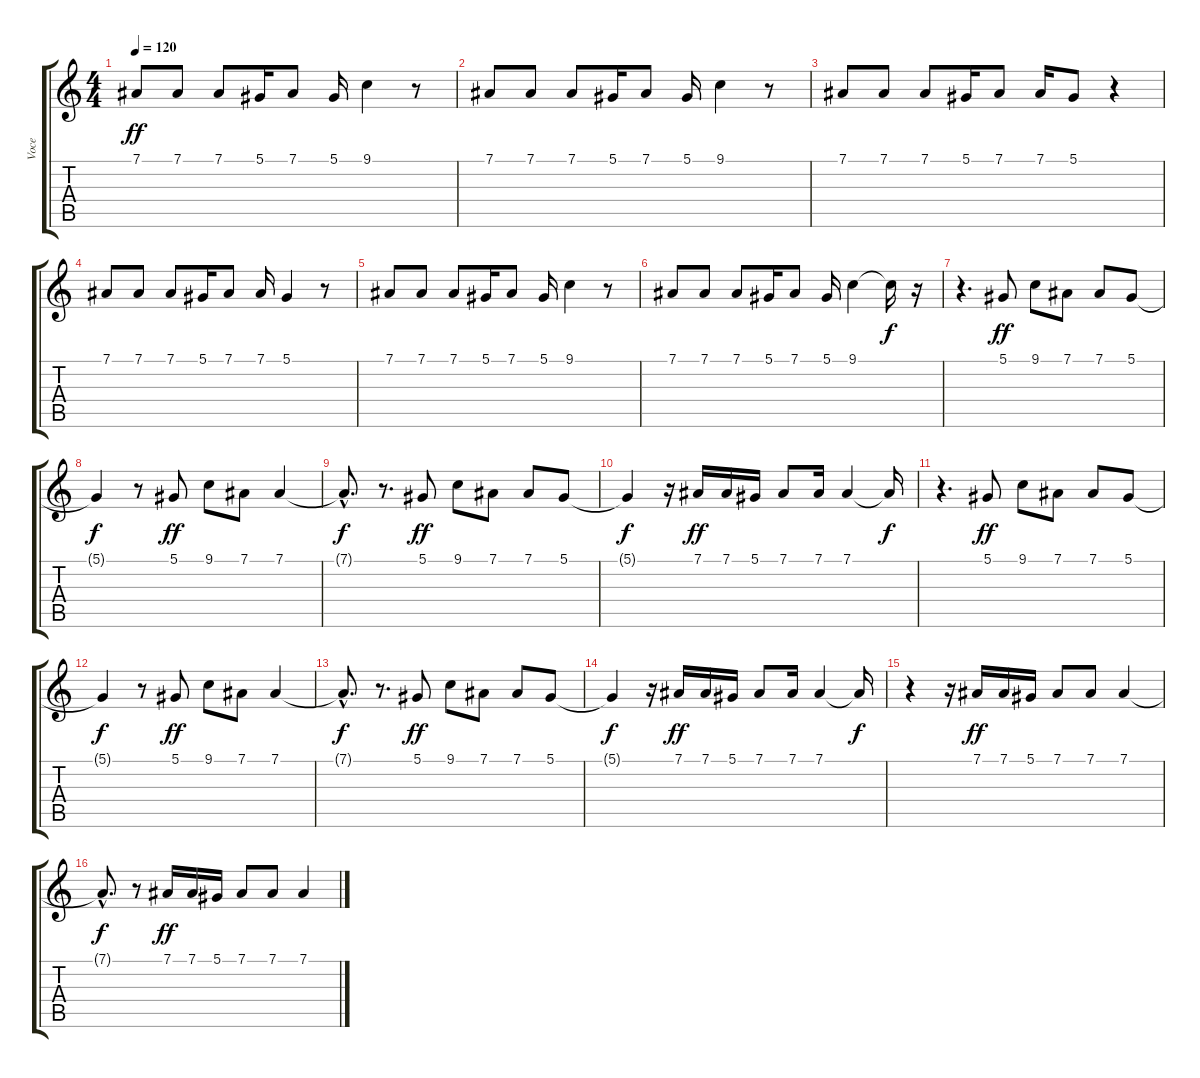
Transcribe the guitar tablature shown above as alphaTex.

\track ("Voce" "Voce") {instrument panflute}
\staff {score tabs}
\tuning (Eb4 Bb3 Gb3 Db3 Ab2 Eb2) {hide}
\ts (4 4)
\tempo 120
\clef g2
\ks c
7.1.8{dy ff} 7.1.8 7.1.8 5.1.16 7.1.8 5.1.16 9.1.4 r.8 |
7.1.8 7.1.8 7.1.8 5.1.16 7.1.8 5.1.16 9.1.4 r.8 |
7.1.8 7.1.8 7.1.8 5.1.16 7.1.8 7.1.16 5.1.8 r.4 |
7.1.8 7.1.8 7.1.8 5.1.16 7.1.8 7.1.16 5.1.4 r.8 |
7.1.8 7.1.8 7.1.8 5.1.16 7.1.8 5.1.16 9.1.4 r.8 |
7.1.8 7.1.8 7.1.8 5.1.16 7.1.8 5.1.16 9.1.4 9.1{t}.16{dy f} r.16 |
r.4{d} 5.1.8{dy ff} 9.1.8 7.1.8 7.1.8 5.1.8 |
5.1{t}.4{dy f} r.8 5.1.8{dy ff} 9.1.8 7.1.8 7.1.4 |
7.1{hac t}.8{d dy f} r.8{d} 5.1.8{dy ff} 9.1.8 7.1.8 7.1.8 5.1.8 |
5.1{t}.4{dy f} r.16 7.1.16{dy ff} 7.1.16 5.1.16 7.1.8 7.1.16 7.1.4 7.1{t}.16{dy f} |
r.4{d} 5.1.8{dy ff} 9.1.8 7.1.8 7.1.8 5.1.8 |
5.1{t}.4{dy f} r.8 5.1.8{dy ff} 9.1.8 7.1.8 7.1.4 |
7.1{hac t}.8{d dy f} r.8{d} 5.1.8{dy ff} 9.1.8 7.1.8 7.1.8 5.1.8 |
5.1{t}.4{dy f} r.16 7.1.16{dy ff} 7.1.16 5.1.16 7.1.8 7.1.16 7.1.4 7.1{t}.16{dy f} |
r.4 r.16 7.1.16{dy ff} 7.1.16 5.1.16 7.1.8 7.1.8 7.1.4 |
7.1{hac t}.8{d dy f} r.8 7.1.16{dy ff} 7.1.16 5.1.16 7.1.8 7.1.8 7.1.4
